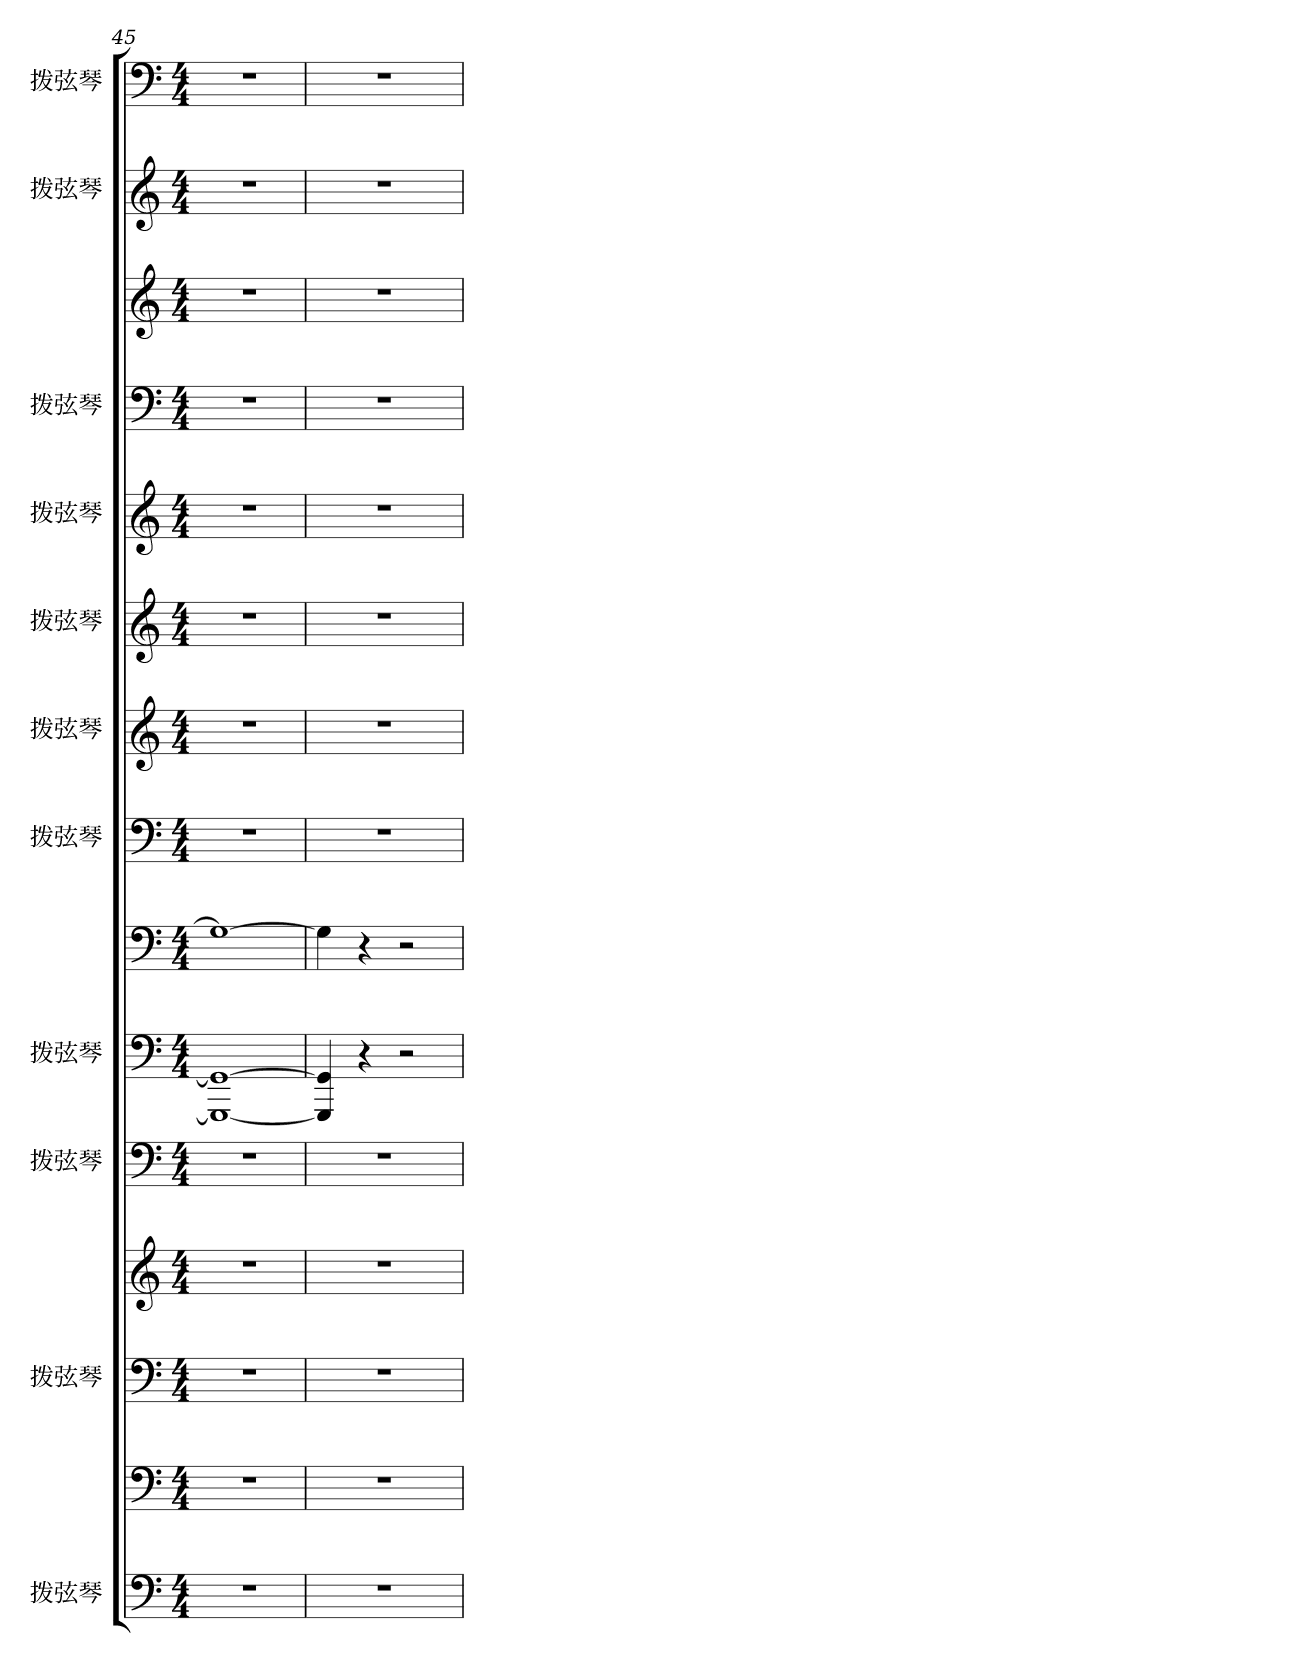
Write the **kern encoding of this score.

**kern	**kern	**kern	**kern	**kern	**kern	**kern	**kern	**kern	**kern	**kern	**kern	**kern	**kern	**kern
*part11	*part11	*part10	*part10	*part9	*part8	*part8	*part7	*part6	*part5	*part4	*part3	*part3	*part2	*part1
*staff15	*staff14	*staff13	*staff12	*staff11	*staff10	*staff9	*staff8	*staff7	*staff6	*staff5	*staff4	*staff3	*staff2	*staff1
*I"拨弦琴	*	*I"拨弦琴	*	*I"拨弦琴	*I"拨弦琴	*	*I"拨弦琴	*I"拨弦琴	*I"拨弦琴	*I"拨弦琴	*I"拨弦琴	*	*I"拨弦琴	*I"拨弦琴
*clefF4	*clefF4	*clefF4	*clefG2	*clefF4	*clefF4	*clefF4	*clefF4	*clefG2	*clefG2	*clefG2	*clefF4	*clefG2	*clefG2	*clefF4
*k[]	*k[]	*k[]	*k[]	*k[]	*k[]	*k[]	*k[]	*k[]	*k[]	*k[]	*k[]	*k[]	*k[]	*k[]
*M4/4	*M4/4	*M4/4	*M4/4	*M4/4	*M4/4	*M4/4	*M4/4	*M4/4	*M4/4	*M4/4	*M4/4	*M4/4	*M4/4	*M4/4
=45	=45	=45	=45	=45	=45	=45	=45	=45	=45	=45	=45	=45	=45	=45
1r	1r	1r	1r	1r	1GGG_ 1GG_	1G_	1r	1r	1r	1r	1r	1r	1r	1r
=46	=46	=46	=46	=46	=46	=46	=46	=46	=46	=46	=46	=46	=46	=46
1r	1r	1r	1r	1r	4GGG/] 4GG/]	4G\]	1r	1r	1r	1r	1r	1r	1r	1r
.	.	.	.	.	4r	4r	.	.	.	.	.	.	.	.
.	.	.	.	.	2r	2r	.	.	.	.	.	.	.	.
=	=	=	=	=	=	=	=	=	=	=	=	=	=	=
*-	*-	*-	*-	*-	*-	*-	*-	*-	*-	*-	*-	*-	*-	*-
